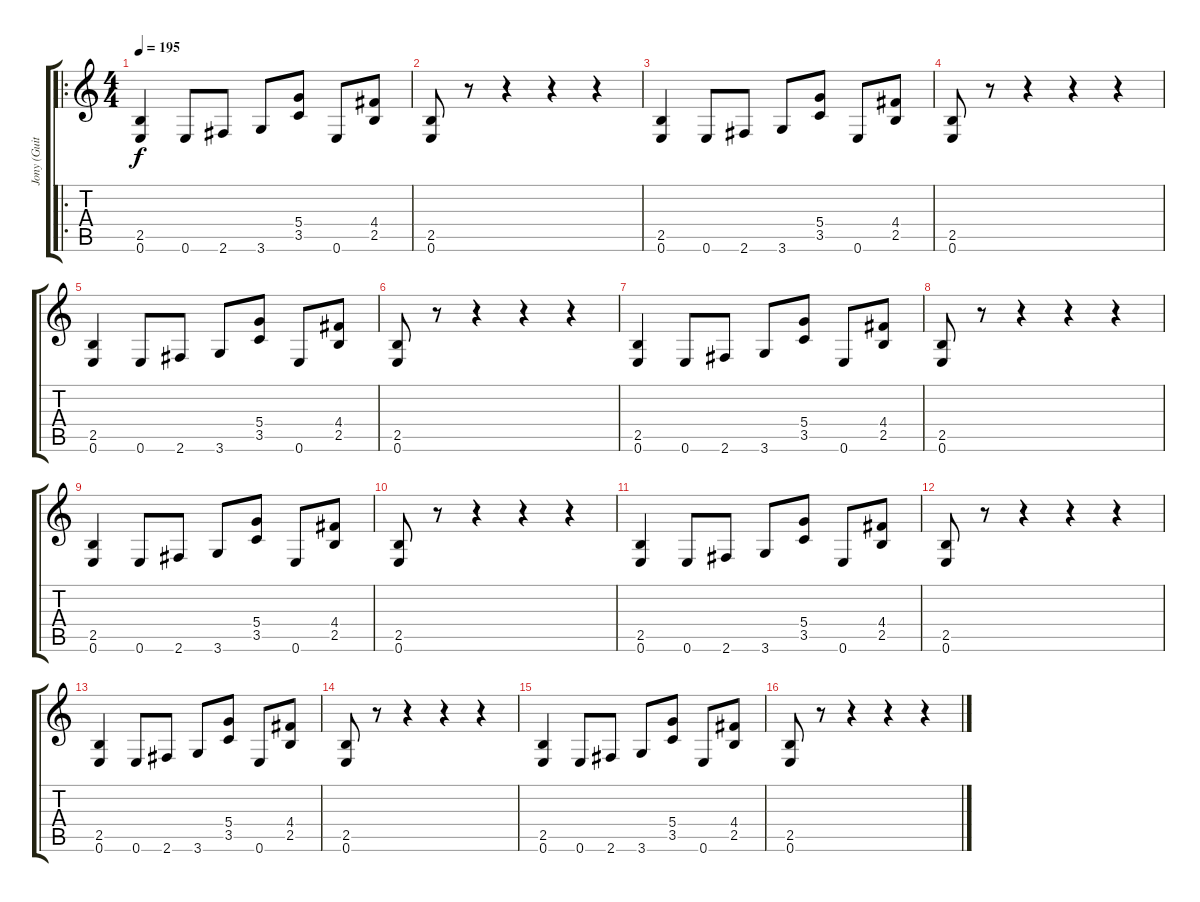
\track ("Jony (Guitar)" "Jony (Guit") {instrument overdrivenguitar}
\staff {score tabs}
\tuning (E4 B3 G3 D3 A2 E2) {hide}
\ro
\ts (4 4)
\tempo 195
\clef g2
\ks c
(2.5 0.6).4{dy f instrument overdrivenguitar} 0.6.8 2.6.8 3.6.8 (5.4 3.5).8 0.6.8 (4.4 2.5).8 |
(2.5 0.6).8 r.8 r.4 r.4 r.4 |
(2.5 0.6).4 0.6.8 2.6.8 3.6.8 (5.4 3.5).8 0.6.8 (4.4 2.5).8 |
(2.5 0.6).8 r.8 r.4 r.4 r.4 |
(2.5 0.6).4 0.6.8 2.6.8 3.6.8 (5.4 3.5).8 0.6.8 (4.4 2.5).8 |
(2.5 0.6).8 r.8 r.4 r.4 r.4 |
(2.5 0.6).4 0.6.8 2.6.8 3.6.8 (5.4 3.5).8 0.6.8 (4.4 2.5).8 |
(2.5 0.6).8 r.8 r.4 r.4 r.4 |
(2.5 0.6).4 0.6.8 2.6.8 3.6.8 (5.4 3.5).8 0.6.8 (4.4 2.5).8 |
(2.5 0.6).8 r.8 r.4 r.4 r.4 |
(2.5 0.6).4 0.6.8 2.6.8 3.6.8 (5.4 3.5).8 0.6.8 (4.4 2.5).8 |
(2.5 0.6).8 r.8 r.4 r.4 r.4 |
(2.5 0.6).4 0.6.8 2.6.8 3.6.8 (5.4 3.5).8 0.6.8 (4.4 2.5).8 |
(2.5 0.6).8 r.8 r.4 r.4 r.4 |
(2.5 0.6).4 0.6.8 2.6.8 3.6.8 (5.4 3.5).8 0.6.8 (4.4 2.5).8 |
(2.5 0.6).8 r.8 r.4 r.4 r.4
